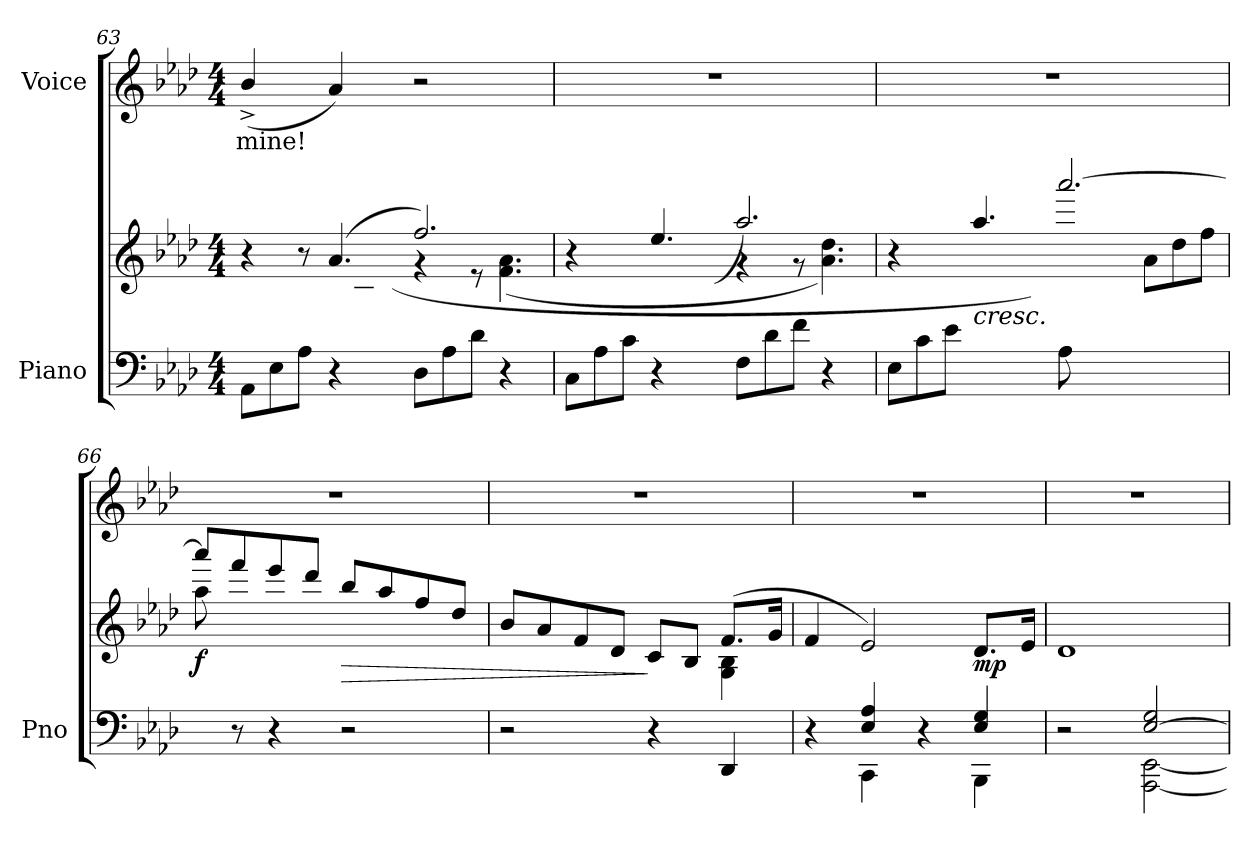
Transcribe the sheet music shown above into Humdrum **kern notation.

**kern	**kern	**dynam	**kern	**text
*part2	*part2	*part2	*part1	*part1
*staff3	*staff2	*staff2/3	*staff1	*staff1
*I"Piano	*	*	*I"Voice	*
*I'Pno	*	*	*	*
*clefF4	*clefG2	*	*clefG2	*
*k[b-e-a-d-]	*k[b-e-a-d-]	*	*k[b-e-a-d-]	*
*M4/4	*M4/4	*	*M4/4	*
*Xtuplet	*Xtuplet	*	*	*
=63	=63	=63	=63	=63
*	*^	*	*	*
!	!	!	!	!	!LO:LY:b
(>12AA-\L	6r	6ryy	.	(<4b-^/	mine!
12E-\	.	.	.	.	.
12A-\J	12r	12ryy	.	.	.
4r	(>6.a-/	12a-\Lyy	.	4a-/)	.
.	.	12c\	.	.	.
.	.	(12g-X\J	.	.	.
(<12D-\L	3.ff/)	6r	.	2r	.
12A-\	.	.	.	.	.
12d-\J	.	12r	.	.	.
4r	.	(6.f\ 6.a-\	.	.	.
!!LO:LB:g=z
=64	=64	=64	=64	=64	=64
(>12C\L	4r	6ryy	.	1r	.
12A-\	.	.	.	.	.
12c\J	.	12ryy	.	.	.
4r	6.ee-/	12ee-\Lyy	.	.	.
.	.	12g-X\	.	.	.
.	.	(12a-\J	.	.	.
(>12F\L	3.aa-/)	6r	.	.	.
12d-\	.	.	.	.	.
12f\J	.	12r	.	.	.
4r	.	6.a-\ 6.dd-\)	.	.	.
=65	=65	=65	=65	=65	=65
*^	*	*	*	*	*
(<12E-\L	1ryy	4r	4ryy	.	1r	.
12c\	.	.	.	.	.	.
12e-\J	.	.	.	.	.	.
!	!	!LO:TX:b:i:t=cresc.	!	!	!	!
4ryy	.	6.aa-/	12aa-\Lyy	.	.	.
.	.	.	12a-\	.	.	.
.	.	.	12ee-\J)	.	.	.
(<12A-\L	.	[3.aaa-/)	12ryy	.	.	.
12%5ryy	.	.	12d-\	.	.	.
.	.	.	12f\J	.	.	.
.	.	.	12a-\L	.	.	.
.	.	.	12dd-\	.	.	.
.	.	.	12ff\J	.	.	.
*v	*v	*	*	*	*	*
!!LO:LB:g=z
=66	=66	=66	=66	=66	=66
!	!	!	!LO:DY:b	!	!
8ryy	8aaa-/L]	8aa-\)	f	1r	.
8r	8fff/	2..ryy	.	.	.
4r	8eee-/	.	.	.	.
.	8ddd-/J	.	.	.	.
!	!	!	!LO:HP:b	!	!
2r	8bb-/L	.	>	.	.
.	8aa-/	.	.	.	.
.	8ff/	.	.	.	.
.	8dd-/J	.	.	.	.
=67	=67	=67	=67	=67	=67
2r	8b-/L	2.ryy	.	1r	.
.	8a-/	.	.	.	.
.	8f/	.	.	.	.
.	8d-/J	.	.	.	.
4r	8c/L	.	]	.	.
.	8B-/J)	.	.	.	.
4DD-/	(>8.f/L	4G\ 4B-\	.	.	.
.	16g/Jk	.	.	.	.
*	*v	*v	*	*	*
!!LO:LB:g=z
=68	=68	=68	=68	=68
*^	*	*	*	*
4r	4ryy	4f/	.	1r	.
4E-/ 4A-/	4CC\	2e-/)	.	.	.
4r	4ryy	.	.	.	.
!	!	!	!LO:DY:b	!	!
4E-/ 4G/	4BBB-\	8.d-/L	mp	.	.
.	.	16e-/Jk	.	.	.
=69	=69	=69	=69	=69	=69
2r	2ryy	1d-	.	1r	.
[2E-/ 2G/	[2AAA-\ [2EE-\	.	.	.	.
*v	*v	*	*	*	*
=	=	=	=	=
*-	*-	*-	*-	*-
